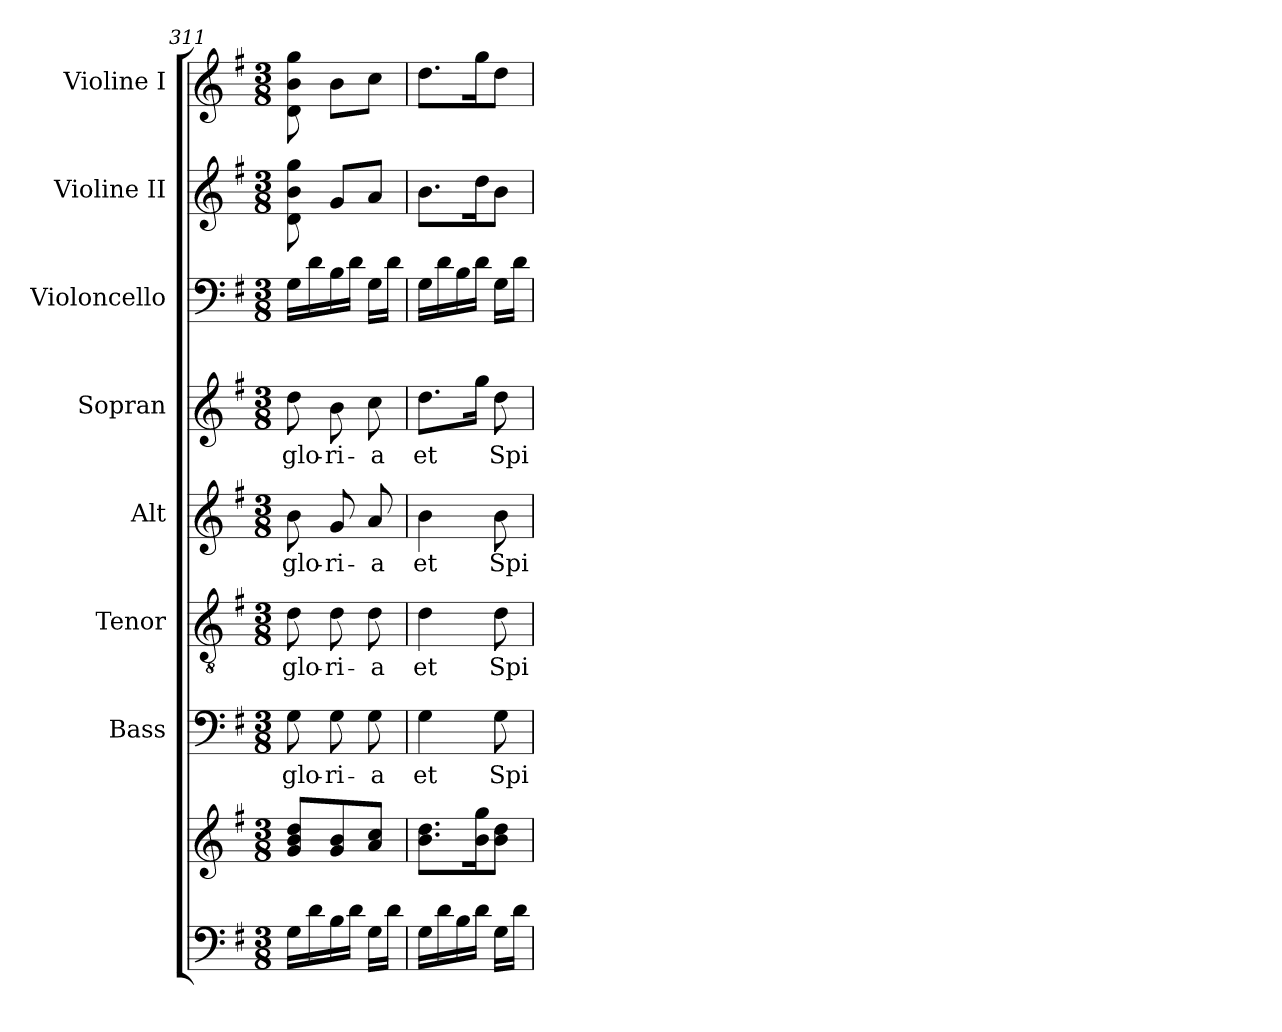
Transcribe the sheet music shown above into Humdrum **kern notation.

**kern	**kern	**kern	**text	**kern	**text	**kern	**text	**kern	**text	**kern	**kern	**kern
*part8	*part8	*part7	*part7	*part6	*part6	*part5	*part5	*part4	*part4	*part3	*part2	*part1
*staff9	*staff8	*staff7	*staff7	*staff6	*staff6	*staff5	*staff5	*staff4	*staff4	*staff3	*staff2	*staff1
*	*	*I"Bass	*	*I"Tenor	*	*I"Alt	*	*I"Sopran	*	*I"Violoncello	*I"Violine II	*I"Violine I
*	*	*I'B.	*	*I'T.	*	*I'A.	*	*I'S.	*	*I'Vc.	*I'Vl. II	*I'Vl. I
*clefF4	*clefG2	*clefF4	*	*clefGv2	*	*clefG2	*	*clefG2	*	*clefF4	*clefG2	*clefG2
*	*	*	*	*	*	*	*	*	*	*ITrd7c12	*	*
*k[f#]	*k[f#]	*k[f#]	*	*k[f#]	*	*k[f#]	*	*k[f#]	*	*k[f#]	*k[f#]	*k[f#]
*G:	*G:	*G:	*	*G:	*	*G:	*	*G:	*	*G:	*G:	*G:
*M3/8	*M3/8	*M3/8	*	*M3/8	*	*M3/8	*	*M3/8	*	*M3/8	*M3/8	*M3/8
=311	=311	=311	=311	=311	=311	=311	=311	=311	=311	=311	=311	=311
!	!	!	!LO:LY:b	!	!LO:LY:b	!	!LO:LY:b	!	!LO:LY:b	!	!	!
16G\LL	8g/ 8b/ 8dd/L	8G\	glo-	8d\	glo-	8b\	glo-	8dd\	glo-	16GG\LL	8d\ 8b\ 8gg\	8d\ 8b\ 8gg\
16d\	.	.	.	.	.	.	.	.	.	16D\	.	.
!	!	!	!LO:LY:b	!	!LO:LY:b	!	!LO:LY:b	!	!LO:LY:b	!	!	!
16B\	8g/ 8b/	8G\	-ri-	8d\	-ri-	8g/	-ri-	8b\	-ri-	16BB\	8g/L	8b\L
16d\JJ	.	.	.	.	.	.	.	.	.	16D\JJ	.	.
!	!	!	!LO:LY:b	!	!LO:LY:b	!	!LO:LY:b	!	!LO:LY:b	!	!	!
16G\LL	8a/ 8cc/J	8G\	-a	8d\	-a	8a/	-a	8cc\	-a	16GG\LL	8a/J	8cc\J
16d\JJ	.	.	.	.	.	.	.	.	.	16D\JJ	.	.
=312	=312	=312	=312	=312	=312	=312	=312	=312	=312	=312	=312	=312
!	!	!	!LO:LY:b	!	!LO:LY:b	!	!LO:LY:b	!	!LO:LY:b	!	!	!
16G\LL	8.b\ 8.dd\L	4G\	et	4d\	et	4b\	et	8.dd\L	et	16GG\LL	8.b\L	8.dd\L
16d\	.	.	.	.	.	.	.	.	.	16D\	.	.
16B\	.	.	.	.	.	.	.	.	.	16BB\	.	.
16d\JJ	16b\ 16gg\k	.	.	.	.	.	.	16gg\Jk	.	16D\JJ	16dd\k	16gg\k
!	!	!	!LO:LY:b	!	!LO:LY:b	!	!LO:LY:b	!	!LO:LY:b	!	!	!
16G\LL	8b\ 8dd\J	8G\	Spi-	8d\	Spi-	8b\	Spi-	8dd\	Spi-	16GG\LL	8b\J	8dd\J
16d\JJ	.	.	.	.	.	.	.	.	.	16D\JJ	.	.
=	=	=	=	=	=	=	=	=	=	=	=	=
*-	*-	*-	*-	*-	*-	*-	*-	*-	*-	*-	*-	*-
